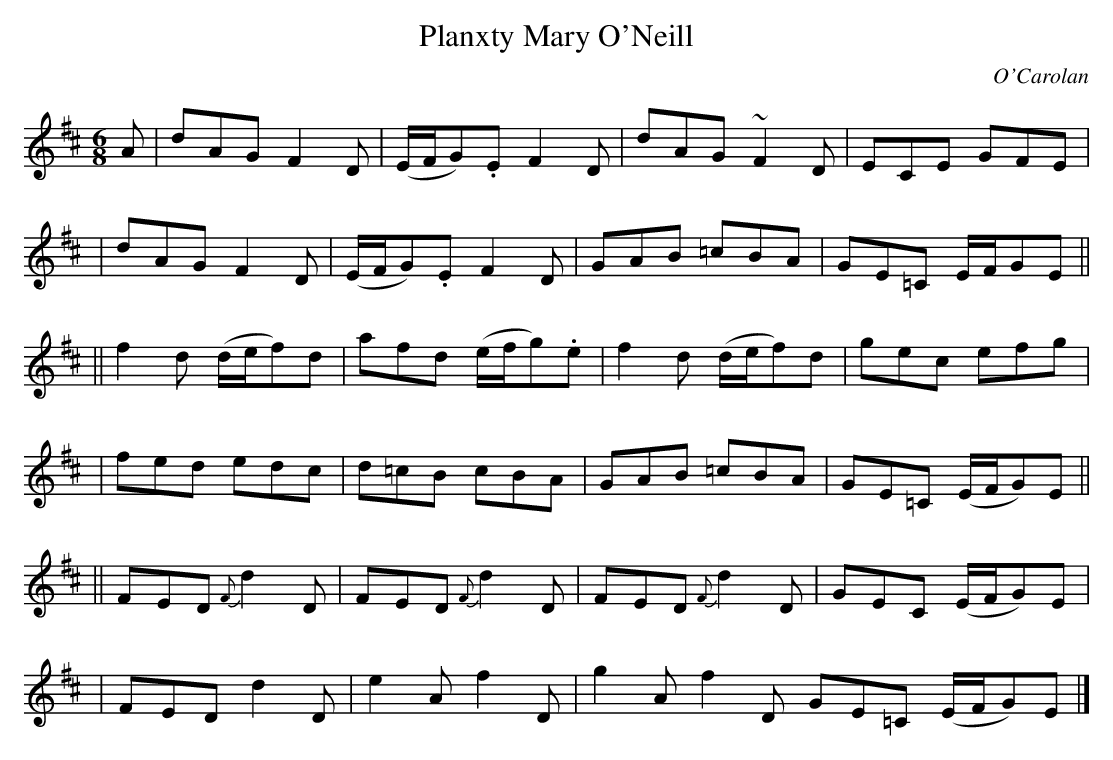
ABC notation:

X:1
T:Planxty Mary O'Neill
M:6/8
L:1/8
C:O'Carolan
K:D
A \
| dAG F2D | (E/F/G).E F2D | dAG ~F2D | ECE GFE |
| dAG F2D | (E/F/G).E F2D | GAB =cBA | GE=C E/F/GE ||
|| f2d (d/e/f)d | afd (e/f/g).e | f2d (d/e/f)d | gec efg |
| fed edc | d=cB cBA | GAB =cBA | GE=C (E/F/G)E ||
|| FED {F}d2D | FED {F}d2D | FED {F}d2D | GEC (E/F/G)E |
| FED d2D | e2A f2D | g2A f2D GE=C (E/F/G)E |]
